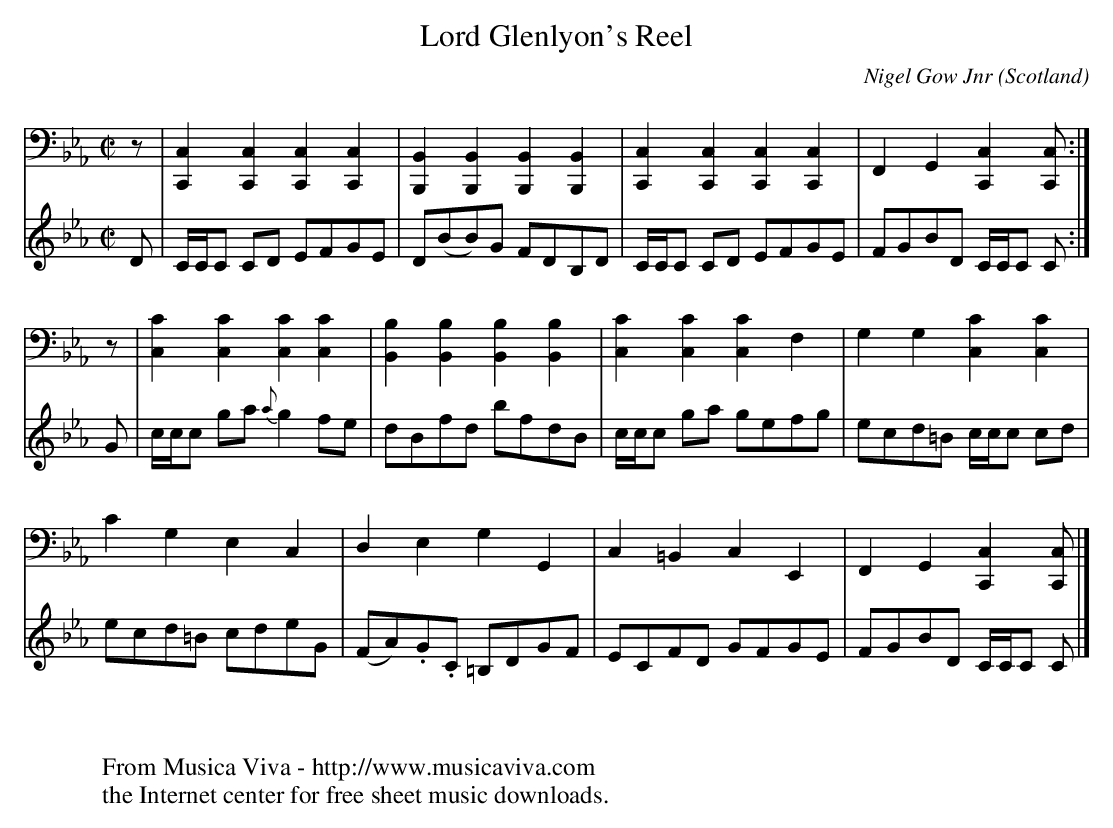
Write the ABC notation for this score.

X:1
T:Lord Glenlyon's Reel
C:Nigel Gow Jnr
O:Scotland
V:2 bass
M:C|
L:1/8
K:C Minor
V:1
D | C/C/C  CD      EFGE         | D(BB)G             FDB,D             |\
    C/C/C  CD      EFGE         | FGBD               C/C/C    C       :|
V:2 [L:1/4]
z/|[C,C,,][C,C,,] [C,C,,][C,C,,]|[B,,B,,,][B,,B,,,] [B,,B,,,][B,,B,,,] |\
   [C,C,,][C,C,,] [C,C,,][C,C,,]| F,,      G,,      [C,C,,]  [C,/C,,/]:|
V:1 [L:1/8]
G | c/c/c ga {a}g2fe     | dBfd           bfdB             |\
    c/c/c ga    gefg     | ecd=B          c/c/c   cd       |
V:2 [L:1/4]
z/|[CC,][CC,]  [CC,][CC,]|[B,B,,][B,B,,] [B,B,,] [B,B,,]   |\
   [CC,][CC,]  [CC,] F,  | G,     G,     [CC,]   [CC,]     |
V:1 [L:1/8]
    ecd=B       cdeG     |(FA).G.C       =B,DGF            |\
    ECFD        GFGE     | FGBD           C/C/C   C       |]
V:2 [L:1/4]
    C    G,     E,   C,  | D,     E,      G,      G,,      |\
    C,  =B,,    C,   E,, | F,,    G,,    [C,C,,] [C,/C,,/]|]
W:
W:
W:  From Musica Viva - http://www.musicaviva.com
W:  the Internet center for free sheet music downloads.
